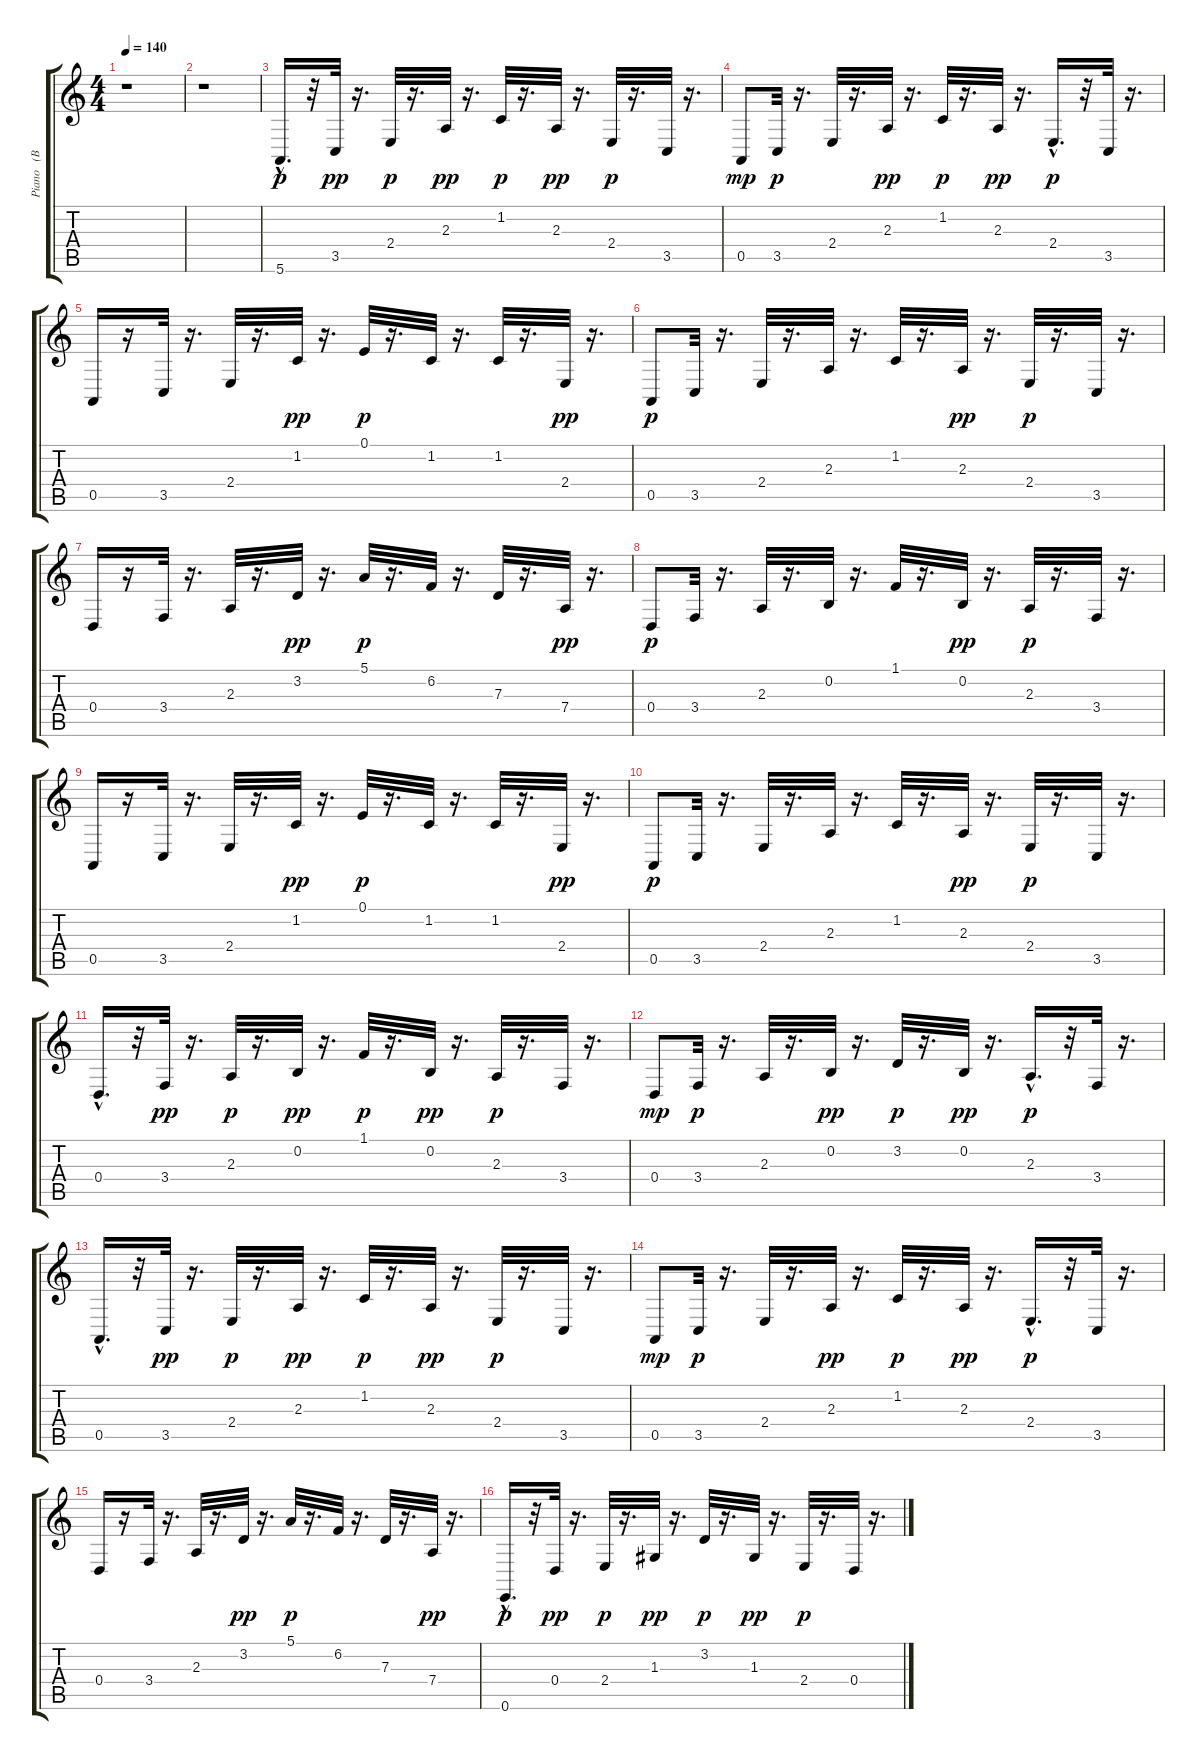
\track ("Piano   (BB)" "Piano   (B") {instrument acousticgrandpiano}
\staff {score tabs}
\tuning (E4 B3 G3 D3 A2 E2) {hide}
\ts (4 4)
\tempo 140
\clef g2
\ks c
r.1{dy p instrument acousticgrandpiano} |
r.1 |
5.6{hac}.16{d} r.32 3.5.32{dy pp} r.16{d} 2.4.32{dy p} r.16{d} 2.3.32{dy pp} r.16{d} 1.2.32{dy p} r.16{d} 2.3.32{dy pp} r.16{d} 2.4.32{dy p} r.16{d} 3.5.32 r.16{d} |
0.5.8{dy mp} 3.5.32{dy p} r.16{d} 2.4.32 r.16{d} 2.3.32{dy pp} r.16{d} 1.2.32{dy p} r.16{d} 2.3.32{dy pp} r.16{d} 2.4{hac}.16{d dy p} r.32 3.5.32 r.16{d} |
0.5.16 r.16 3.5.32 r.16{d} 2.4.32 r.16{d} 1.2.32{dy pp} r.16{d} 0.1.32{dy p} r.16{d} 1.2.32 r.16{d} 1.2.32 r.16{d} 2.4.32{dy pp} r.16{d} |
0.5.8{dy p} 3.5.32 r.16{d} 2.4.32 r.16{d} 2.3.32 r.16{d} 1.2.32 r.16{d} 2.3.32{dy pp} r.16{d} 2.4.32{dy p} r.16{d} 3.5.32 r.16{d} |
0.4.16 r.16 3.4.32 r.16{d} 2.3.32 r.16{d} 3.2.32{dy pp} r.16{d} 5.1.32{dy p} r.16{d} 6.2.32 r.16{d} 7.3.32 r.16{d} 7.4.32{dy pp} r.16{d} |
0.4.8{dy p} 3.4.32 r.16{d} 2.3.32 r.16{d} 0.2.32 r.16{d} 1.1.32 r.16{d} 0.2.32{dy pp} r.16{d} 2.3.32{dy p} r.16{d} 3.4.32 r.16{d} |
0.5.16 r.16 3.5.32 r.16{d} 2.4.32 r.16{d} 1.2.32{dy pp} r.16{d} 0.1.32{dy p} r.16{d} 1.2.32 r.16{d} 1.2.32 r.16{d} 2.4.32{dy pp} r.16{d} |
0.5.8{dy p} 3.5.32 r.16{d} 2.4.32 r.16{d} 2.3.32 r.16{d} 1.2.32 r.16{d} 2.3.32{dy pp} r.16{d} 2.4.32{dy p} r.16{d} 3.5.32 r.16{d} |
0.4{hac}.16{d} r.32 3.4.32{dy pp} r.16{d} 2.3.32{dy p} r.16{d} 0.2.32{dy pp} r.16{d} 1.1.32{dy p} r.16{d} 0.2.32{dy pp} r.16{d} 2.3.32{dy p} r.16{d} 3.4.32 r.16{d} |
0.4.8{dy mp} 3.4.32{dy p} r.16{d} 2.3.32 r.16{d} 0.2.32{dy pp} r.16{d} 3.2.32{dy p} r.16{d} 0.2.32{dy pp} r.16{d} 2.3{hac}.16{d dy p} r.32 3.4.32 r.16{d} |
0.5{hac}.16{d} r.32 3.5.32{dy pp} r.16{d} 2.4.32{dy p} r.16{d} 2.3.32{dy pp} r.16{d} 1.2.32{dy p} r.16{d} 2.3.32{dy pp} r.16{d} 2.4.32{dy p} r.16{d} 3.5.32 r.16{d} |
0.5.8{dy mp} 3.5.32{dy p} r.16{d} 2.4.32 r.16{d} 2.3.32{dy pp} r.16{d} 1.2.32{dy p} r.16{d} 2.3.32{dy pp} r.16{d} 2.4{hac}.16{d dy p} r.32 3.5.32 r.16{d} |
0.4.16 r.16 3.4.32 r.16{d} 2.3.32 r.16{d} 3.2.32{dy pp} r.16{d} 5.1.32{dy p} r.16{d} 6.2.32 r.16{d} 7.3.32 r.16{d} 7.4.32{dy pp} r.16{d} |
0.6{hac}.16{d dy p} r.32 0.4.32{dy pp} r.16{d} 2.4.32{dy p} r.16{d} 1.3.32{dy pp} r.16{d} 3.2.32{dy p} r.16{d} 1.3.32{dy pp} r.16{d} 2.4.32{dy p} r.16{d} 0.4.32 r.16{d}
